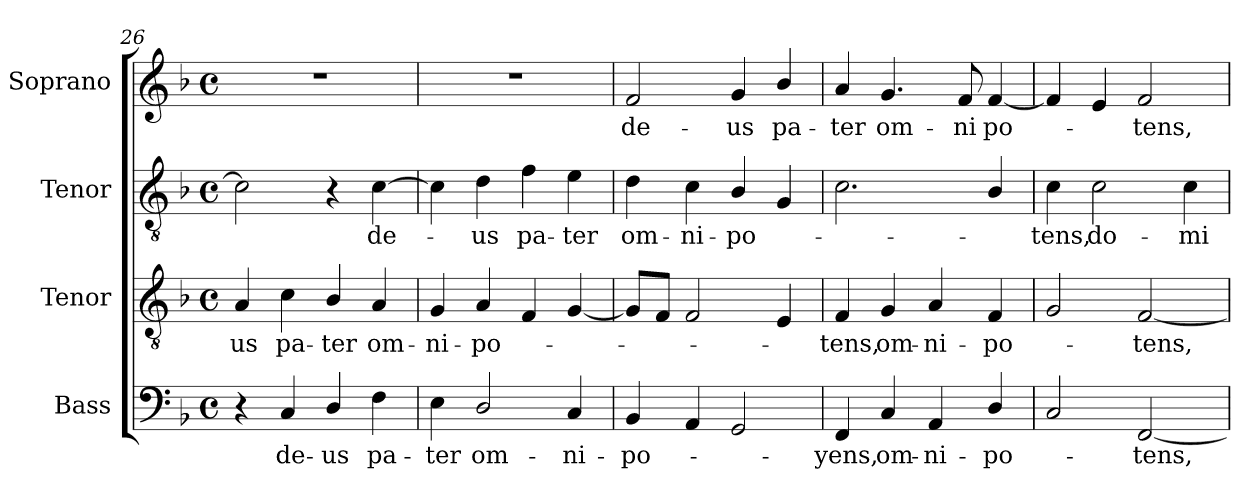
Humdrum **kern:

**kern	**text	**kern	**text	**kern	**text	**kern	**text
*part4	*part4	*part3	*part3	*part2	*part2	*part1	*part1
*staff4	*staff4	*staff3	*staff3	*staff2	*staff2	*staff1	*staff1
*I"Bass	*	*I"Tenor	*	*I"Tenor	*	*I"Soprano	*
*I'B.	*	*I'T.	*	*I'T.	*	*I'S.	*
*clefF4	*	*clefGv2	*	*clefGv2	*	*clefG2	*
*	*	*ITrd7c12	*	*ITrd7c12	*	*	*
*k[b-]	*	*k[b-]	*	*k[b-]	*	*k[b-]	*
*F:	*	*F:	*	*F:	*	*F:	*
*M4/4	*	*M4/4	*	*M4/4	*	*M4/4	*
*met(c)	*	*met(c)	*	*met(c)	*	*met(c)	*
=26	=26	=26	=26	=26	=26	=26	=26
!	!	!	!LO:LY:b:color=#000000	!	!	!	!
4r	.	4AAi/	-us	2Ci\]	.	1r	.
!	!LO:LY:b:color=#000000	!	!	!	!	!	!
!	!	!	!LO:LY:b:color=#000000	!	!	!	!
4Ci/	de-	4Ci\	pa-	.	.	.	.
!	!LO:LY:b:color=#000000	!	!	!	!	!	!
!	!	!	!LO:LY:b:color=#000000	!	!	!	!
4Di/	-us	4BB-i/	-ter	4r	.	.	.
!	!LO:LY:b:color=#000000	!	!	!	!	!	!
!	!	!	!LO:LY:b:color=#000000	!	!	!	!
!	!	!	!	!	!LO:LY:b:color=#000000	!	!
4Fi\	pa-	4AAi/	om-	[4Ci\	de-	.	.
=27	=27	=27	=27	=27	=27	=27	=27
!	!LO:LY:b:color=#000000	!	!	!	!	!	!
!	!	!	!LO:LY:b:color=#000000	!	!	!	!
4Ei\	-ter	4GGi/	-ni-	4Ci\]	.	1r	.
!	!LO:LY:b:color=#000000	!	!	!	!	!	!
!	!	!	!LO:LY:b:color=#000000	!	!	!	!
!	!	!	!	!	!LO:LY:b:color=#000000	!	!
2Di/	om-	4AAi/	-po-	4Di\	-us	.	.
!	!	!	!	!	!LO:LY:b:color=#000000	!	!
.	.	4FFi/	.	4Fi\	pa-	.	.
!	!LO:LY:b:color=#000000	!	!	!	!	!	!
!	!	!	!	!	!LO:LY:b:color=#000000	!	!
4Ci/	-ni-	[4GGi/	.	4Ei\	-ter	.	.
=28	=28	=28	=28	=28	=28	=28	=28
!	!LO:LY:b:color=#000000	!	!	!	!	!	!
!	!	!	!	!	!LO:LY:b:color=#000000	!	!
!	!	!	!	!	!	!	!LO:LY:b:color=#000000
4BB-i/	-po-	8GGi/L]	.	4Di\	om-	2fi/	de-
.	.	8FFi/J	.	.	.	.	.
!	!	!	!	!	!LO:LY:b:color=#000000	!	!
4AAi/	.	2FFi/	.	4Ci\	-ni-	.	.
!	!	!	!	!	!LO:LY:b:color=#000000	!	!
!	!	!	!	!	!	!	!LO:LY:b:color=#000000
2GGi/	.	.	.	4BB-i/	-po-	4gi/	-us
!	!	!	!	!	!	!	!LO:LY:b:color=#000000
.	.	4EEi/	.	4GGi/	.	4b-i/	pa-
=29	=29	=29	=29	=29	=29	=29	=29
!	!LO:LY:b:color=#000000	!	!	!	!	!	!
!	!	!	!LO:LY:b:color=#000000	!	!	!	!
!	!	!	!	!	!	!	!LO:LY:b:color=#000000
4FFi/	-yens,	4FFi/	-tens,	2.Ci\	.	4ai/	-ter
!	!LO:LY:b:color=#000000	!	!	!	!	!	!
!	!	!	!LO:LY:b:color=#000000	!	!	!	!
!	!	!	!	!	!	!	!LO:LY:b:color=#000000
4Ci/	om-	4GGi/	om-	.	.	4.gi/	om-
!	!LO:LY:b:color=#000000	!	!	!	!	!	!
!	!	!	!LO:LY:b:color=#000000	!	!	!	!
4AAi/	-ni-	4AAi/	-ni-	.	.	.	.
!	!	!	!	!	!	!	!LO:LY:b:color=#000000
.	.	.	.	.	.	8fi/	-ni
!	!LO:LY:b:color=#000000	!	!	!	!	!	!
!	!	!	!LO:LY:b:color=#000000	!	!	!	!
!	!	!	!	!	!	!	!LO:LY:b:color=#000000
4Di/	-po-	4FFi/	-po-	4BB-i/	.	[4fi/	po-
=30	=30	=30	=30	=30	=30	=30	=30
!	!	!	!	!	!LO:LY:b:color=#000000	!	!
2Ci/	.	2GGi/	.	4Ci\	-tens,	4fi/]	.
!	!	!	!	!	!LO:LY:b:color=#000000	!	!
.	.	.	.	2Ci\	do-	4ei/	.
!	!LO:LY:b:color=#000000	!	!	!	!	!	!
!	!	!	!LO:LY:b:color=#000000	!	!	!	!
!	!	!	!	!	!	!	!LO:LY:b:color=#000000
[2FFi/	-tens,	[2FFi/	-tens,	.	.	2fi/	-tens,
!	!	!	!	!	!LO:LY:b:color=#000000	!	!
.	.	.	.	4Ci\	-mi-	.	.
=	=	=	=	=	=	=	=
*-	*-	*-	*-	*-	*-	*-	*-
